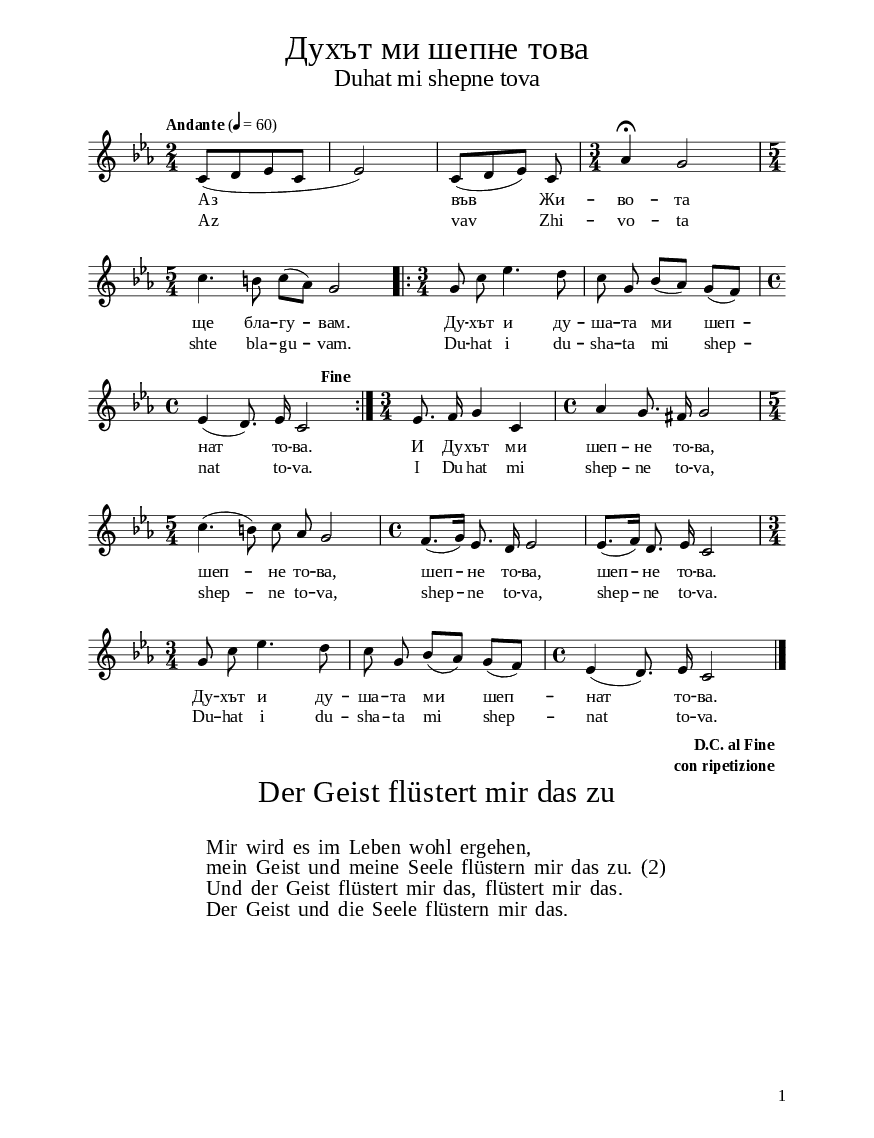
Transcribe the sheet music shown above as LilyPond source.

\version "2.24.0"

% include paper part and global functions
\include "include/globals.ily"

\bookpart {
  \label #'ref039
  \tocItem \markup " "
  \include "include/bookpart-paper.ily"
  \score {
    \include "include/score-layout.ily"


    \new Voice \absolute{
      \clef treble
      \key es \major
      \time 2/4
      \tempoFunc "Andante" 4 "60"
      \autoBeamOff

      c'8 ( [ d'8 es'8 c'8 ] | es'2 ) | c'8 ( [ d'8 es'8] ) c'8 | \time 3/4  | as'4 ^\fermata g'2 | \time 5/4 \break

      c''4. b'8 c''8 ( [ as'8 ) ] g'2 | \repeat volta 2 {
        \time 3/4 g'8 c''8 es''4. d''8 | c''8 g'8 bes'8 ( [ as'8 ) ] g'8 ( [ f'8 ) ] | \time 4/4 \break

        es'4 ( d'8. ) es'16 \tempo "      Fine" c'2
      } \time 3/4 | es'8. f'16 g'4 c'4 | \time 4/4 | as'4 g'8. fis'16 g'2 | \time 5/4 \break

      c''4. ( b'8 ) c''8 as'8 g'2 | \time 4/4 | f'8. ( [ g'16 ) ] es'8. d'16 es'2 | es'8. ( [ f'16 ) ] d'8. es'16 c'2 | \time 3/4 \break

      g'8 c''8 es''4. d''8 | c''8 g'8 bes'8 ( [ as'8 ) ] g'8 ( [ f'8 ) ] | \time 4/4 | es'4 ( d'8. ) es'16 c'2  \bar "|."

    }

    \addlyrics {
      Аз     във   Жи --
      во -- та ще бла -- гу -- вам. Ду
      -- хът и ду -- ша -- та ми  шеп
      -- нат  то -- ва. И Ду -- хът
      ми шеп -- не то -- ва, шеп -- не
      то -- ва, шеп -- не то -- ва,
      шеп -- не то -- ва. Ду -- хът и
      ду -- ша -- та ми  шеп -- нат
      то -- ва.}
      \addlyrics {
        Az     vav   Zhi --
        vo -- ta shte bla -- gu -- vam. Du
        -- hat i du -- sha -- ta mi  shep
        -- nat  to -- va. I Du -- hat
        mi shep -- ne to -- va, shep -- ne
        to -- va, shep -- ne to -- va,
        shep -- ne to -- va. Du -- hat i
        du -- sha -- ta mi  shep -- nat
        to -- va.}


        \header {
          title = \titleFunc "Духът ми шепне това" "Duhat mi shepne tova"
        }

        \midi{}

      } % score

      \markup \dc-two "D.C. al Fine" "con ripetizione"
      

      % include foreign translation(s) of the song
    
      \version "2.22.0"

\markup \fill-line { \fontsize #6 "Der Geist flüstert mir das zu" }
\markup \null
\markup \null
\markup \fontsize #+2.5 {
  \hspace #10
  \override #'(baseline-skip . 2)

  \column {
    \line { " " }

\line { " " Mir wird es im Leben wohl ergehen, }

\line { " " mein Geist und meine Seele flüstern mir das zu. (2)}

\line { " " Und der Geist flüstert mir das, flüstert mir das.}

\line { " " Der Geist und die Seele flüstern mir das.}

  }
}


    } % bookpart
